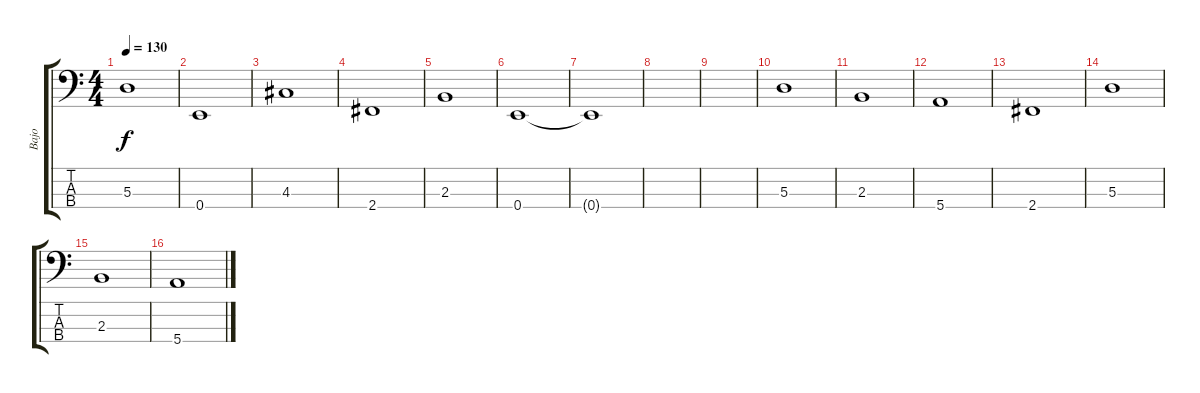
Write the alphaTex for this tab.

\track ("Bajo" "Bajo") {instrument acousticbass}
\staff {score tabs}
\tuning (G2 D2 A1 E1) {hide}
\ts (4 4)
\tempo 130
\clef f4
\ks c
5.3.1{dy f} |
0.4.1 |
4.3.1 |
2.4.1 |
2.3.1 |
0.4.1 |
0.4{t}.1 |
|
|
5.3.1 |
2.3.1 |
5.4.1 |
2.4.1 |
5.3.1 |
2.3.1 |
5.4.1
